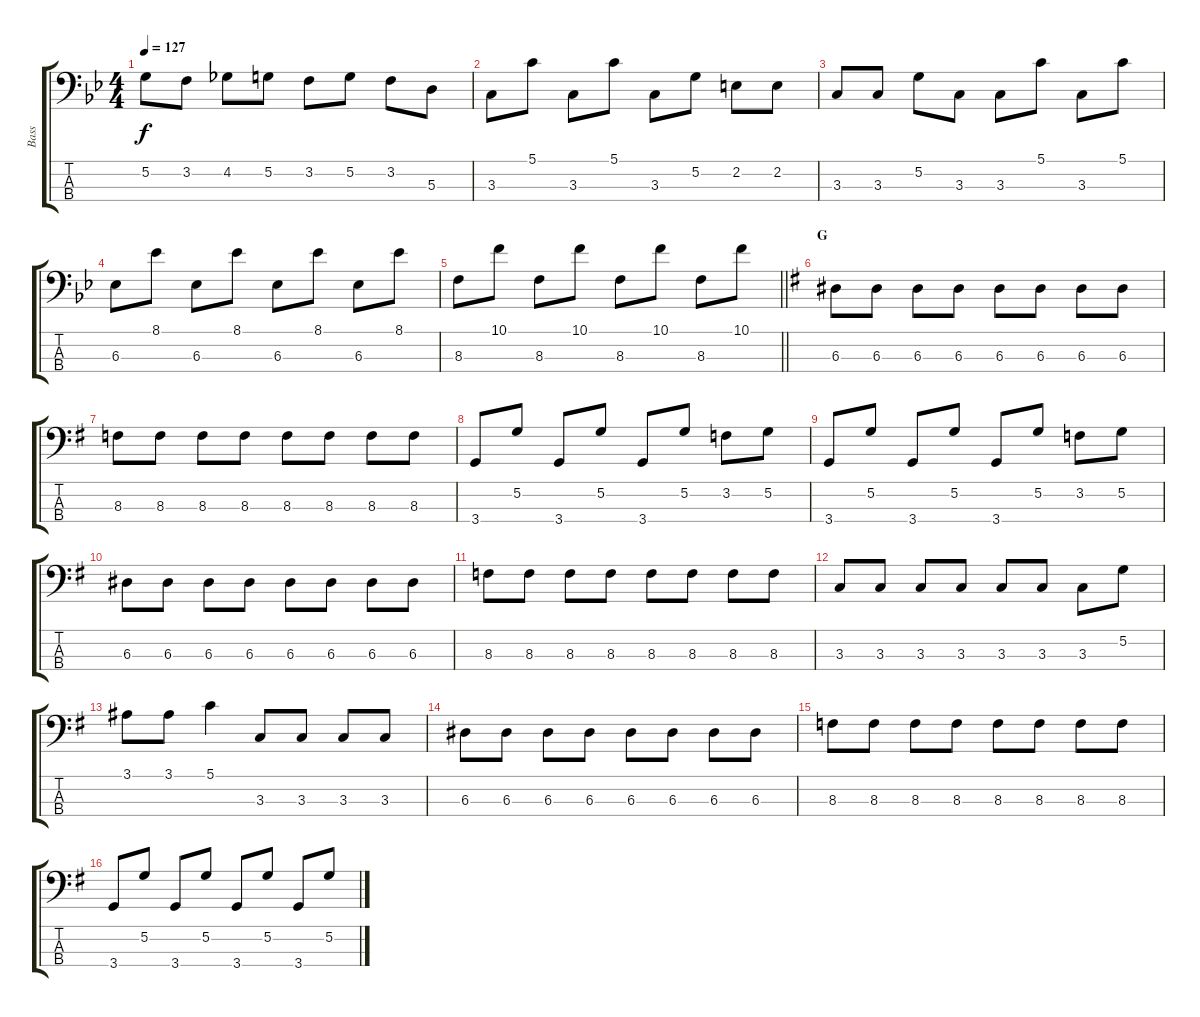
\track ("Bass" "Bass") {instrument electricbassfinger}
\staff {score tabs}
\tuning (G2 D2 A1 E1) {hide}
\ts (4 4)
\tempo 127
\clef f4
\ks bb
5.2.8{dy f} 3.2.8 4.2.8 5.2.8 3.2.8 5.2.8 3.2.8 5.3.8 |
3.3.8 5.1.8 3.3.8 5.1.8 3.3.8 5.2.8 2.2.8 2.2.8 |
3.3.8 3.3.8 5.2.8 3.3.8 3.3.8 5.1.8 3.3.8 5.1.8 |
6.3.8 8.1.8 6.3.8 8.1.8 6.3.8 8.1.8 6.3.8 8.1.8 |
\barLineRight lightlight
8.3.8 10.1.8 8.3.8 10.1.8 8.3.8 10.1.8 8.3.8 10.1.8 |
\section ("" "G")
\ks g
6.3.8 6.3.8 6.3.8 6.3.8 6.3.8 6.3.8 6.3.8 6.3.8 |
8.3.8 8.3.8 8.3.8 8.3.8 8.3.8 8.3.8 8.3.8 8.3.8 |
3.4.8 5.2.8 3.4.8 5.2.8 3.4.8 5.2.8 3.2.8 5.2.8 |
3.4.8 5.2.8 3.4.8 5.2.8 3.4.8 5.2.8 3.2.8 5.2.8 |
6.3.8 6.3.8 6.3.8 6.3.8 6.3.8 6.3.8 6.3.8 6.3.8 |
8.3.8 8.3.8 8.3.8 8.3.8 8.3.8 8.3.8 8.3.8 8.3.8 |
3.3.8 3.3.8 3.3.8 3.3.8 3.3.8 3.3.8 3.3.8 5.2.8 |
3.1.8 3.1.8 5.1.4 3.3.8 3.3.8 3.3.8 3.3.8 |
6.3.8 6.3.8 6.3.8 6.3.8 6.3.8 6.3.8 6.3.8 6.3.8 |
8.3.8 8.3.8 8.3.8 8.3.8 8.3.8 8.3.8 8.3.8 8.3.8 |
3.4.8 5.2.8 3.4.8 5.2.8 3.4.8 5.2.8 3.4.8 5.2.8
